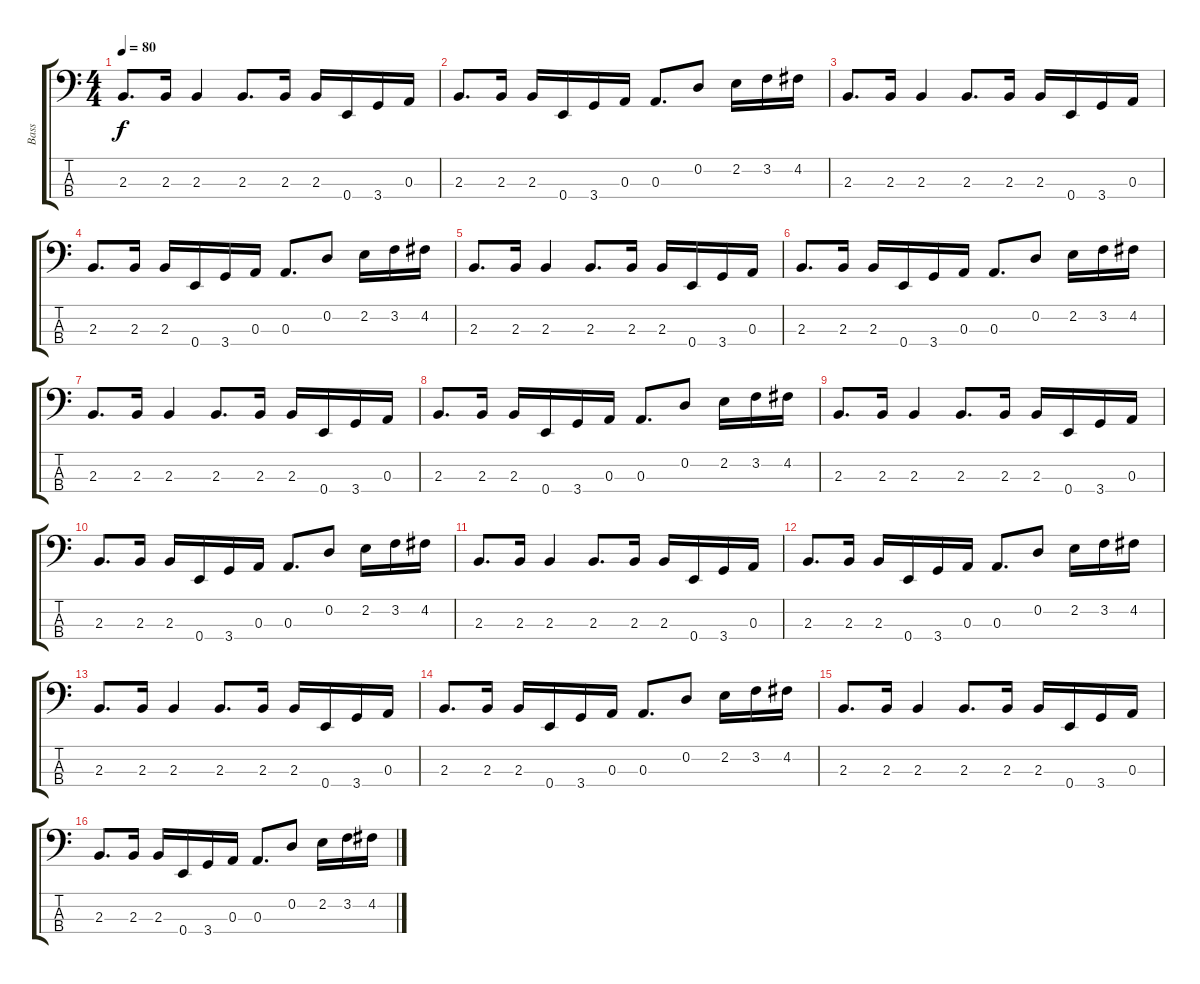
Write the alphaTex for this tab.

\track ("Bass" "Bass") {instrument electricbassfinger}
\staff {score tabs}
\tuning (G2 D2 A1 E1) {hide}
\ts (4 4)
\tempo 80
\clef f4
\ks c
2.3.8{d dy f} 2.3.16 2.3.4 2.3.8{d} 2.3.16 2.3.16 0.4.16 3.4.16 0.3.16 |
2.3.8{d} 2.3.16 2.3.16 0.4.16 3.4.16 0.3.16 0.3.8{d} 0.2.8 2.2.16 3.2.16 4.2.16 |
2.3.8{d} 2.3.16 2.3.4 2.3.8{d} 2.3.16 2.3.16 0.4.16 3.4.16 0.3.16 |
2.3.8{d} 2.3.16 2.3.16 0.4.16 3.4.16 0.3.16 0.3.8{d} 0.2.8 2.2.16 3.2.16 4.2.16 |
2.3.8{d} 2.3.16 2.3.4 2.3.8{d} 2.3.16 2.3.16 0.4.16 3.4.16 0.3.16 |
2.3.8{d} 2.3.16 2.3.16 0.4.16 3.4.16 0.3.16 0.3.8{d} 0.2.8 2.2.16 3.2.16 4.2.16 |
2.3.8{d} 2.3.16 2.3.4 2.3.8{d} 2.3.16 2.3.16 0.4.16 3.4.16 0.3.16 |
2.3.8{d} 2.3.16 2.3.16 0.4.16 3.4.16 0.3.16 0.3.8{d} 0.2.8 2.2.16 3.2.16 4.2.16 |
2.3.8{d} 2.3.16 2.3.4 2.3.8{d} 2.3.16 2.3.16 0.4.16 3.4.16 0.3.16 |
2.3.8{d} 2.3.16 2.3.16 0.4.16 3.4.16 0.3.16 0.3.8{d} 0.2.8 2.2.16 3.2.16 4.2.16 |
2.3.8{d} 2.3.16 2.3.4 2.3.8{d} 2.3.16 2.3.16 0.4.16 3.4.16 0.3.16 |
2.3.8{d} 2.3.16 2.3.16 0.4.16 3.4.16 0.3.16 0.3.8{d} 0.2.8 2.2.16 3.2.16 4.2.16 |
2.3.8{d} 2.3.16 2.3.4 2.3.8{d} 2.3.16 2.3.16 0.4.16 3.4.16 0.3.16 |
2.3.8{d} 2.3.16 2.3.16 0.4.16 3.4.16 0.3.16 0.3.8{d} 0.2.8 2.2.16 3.2.16 4.2.16 |
2.3.8{d} 2.3.16 2.3.4 2.3.8{d} 2.3.16 2.3.16 0.4.16 3.4.16 0.3.16 |
2.3.8{d} 2.3.16 2.3.16 0.4.16 3.4.16 0.3.16 0.3.8{d} 0.2.8 2.2.16 3.2.16 4.2.16
